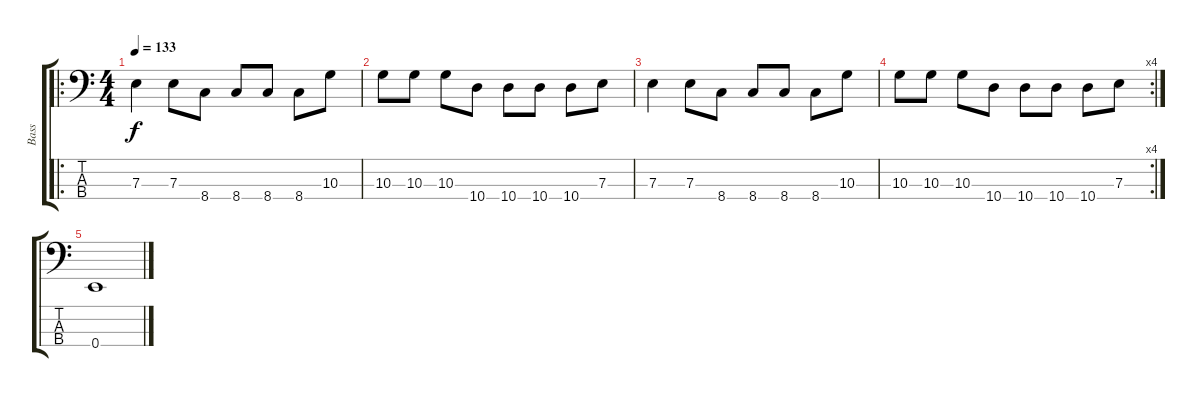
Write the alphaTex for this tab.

\track ("Bass" "Bass") {instrument electricbasspick}
\staff {score tabs}
\tuning (G2 D2 A1 E1) {hide}
\ro
\ts (4 4)
\tempo 133
\clef f4
\ks c
7.3.4{dy f} 7.3.8 8.4.8 8.4.8 8.4.8 8.4.8 10.3.8 |
10.3.8 10.3.8 10.3.8 10.4.8 10.4.8 10.4.8 10.4.8 7.3.8 |
7.3.4 7.3.8 8.4.8 8.4.8 8.4.8 8.4.8 10.3.8 |
\rc 4
10.3.8 10.3.8 10.3.8 10.4.8 10.4.8 10.4.8 10.4.8 7.3.8 |
0.4.1
